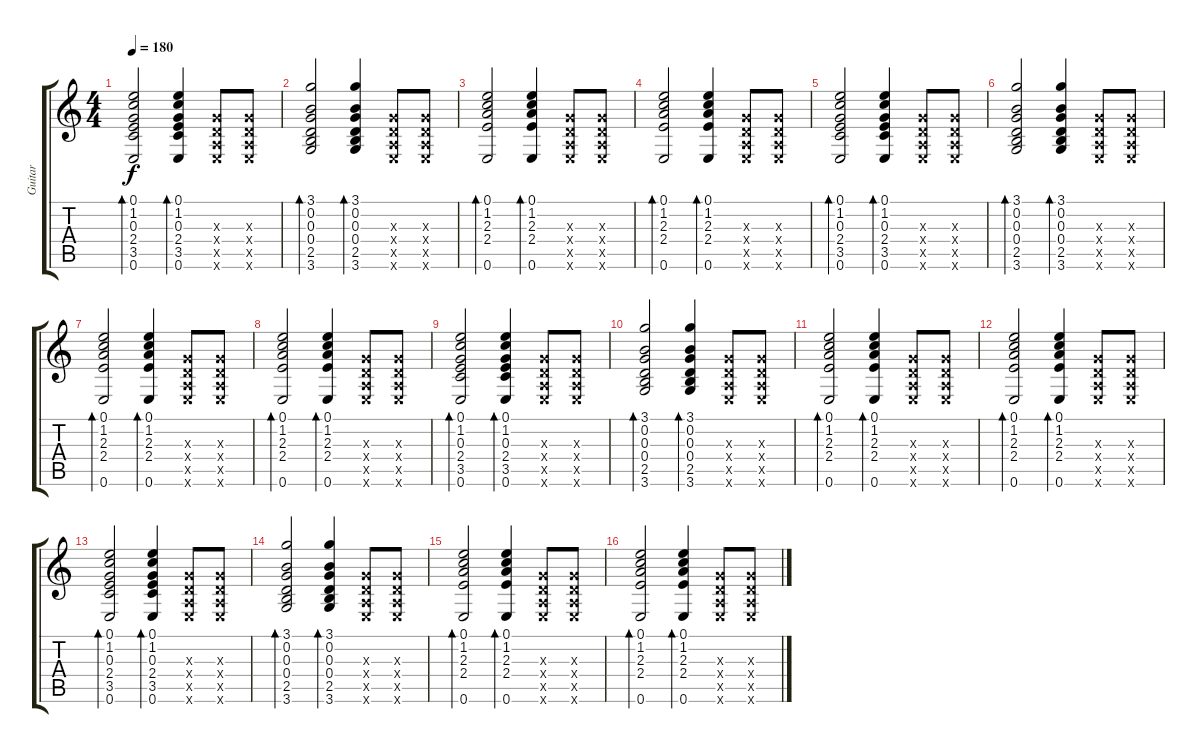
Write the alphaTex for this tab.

\track ("Guitar" "Guitar") {instrument acousticguitarsteel}
\staff {score tabs}
\tuning (E4 B3 G3 D3 A2 E2) {hide}
\ts (4 4)
\tempo 180
\clef g2
\ks c
(0.1 1.2 0.3 2.4 3.5 0.6).2{bd 120 dy f} (0.1 1.2 0.3 2.4 3.5 0.6).4{bd 120} (0.3{x} 0.4{x} 0.5{x} 0.6{x}).8 (0.3{x} 0.4{x} 0.5{x} 0.6{x}).8 |
(3.1 0.2 0.3 0.4 2.5 3.6).2{bd 120} (3.1 0.2 0.3 0.4 2.5 3.6).4{bd 120} (0.3{x} 0.4{x} 0.5{x} 0.6{x}).8 (0.3{x} 0.4{x} 0.5{x} 0.6{x}).8 |
(0.1 1.2 2.3 2.4 0.6).2{bd 120} (0.1 1.2 2.3 2.4 0.6).4{bd 120} (0.3{x} 0.4{x} 0.5{x} 0.6{x}).8 (0.3{x} 0.4{x} 0.5{x} 0.6{x}).8 |
(0.1 1.2 2.3 2.4 0.6).2{bd 120} (0.1 1.2 2.3 2.4 0.6).4{bd 120} (0.3{x} 0.4{x} 0.5{x} 0.6{x}).8 (0.3{x} 0.4{x} 0.5{x} 0.6{x}).8 |
(0.1 1.2 0.3 2.4 3.5 0.6).2{bd 120} (0.1 1.2 0.3 2.4 3.5 0.6).4{bd 120} (0.3{x} 0.4{x} 0.5{x} 0.6{x}).8 (0.3{x} 0.4{x} 0.5{x} 0.6{x}).8 |
(3.1 0.2 0.3 0.4 2.5 3.6).2{bd 120} (3.1 0.2 0.3 0.4 2.5 3.6).4{bd 120} (0.3{x} 0.4{x} 0.5{x} 0.6{x}).8 (0.3{x} 0.4{x} 0.5{x} 0.6{x}).8 |
(0.1 1.2 2.3 2.4 0.6).2{bd 120} (0.1 1.2 2.3 2.4 0.6).4{bd 120} (0.3{x} 0.4{x} 0.5{x} 0.6{x}).8 (0.3{x} 0.4{x} 0.5{x} 0.6{x}).8 |
(0.1 1.2 2.3 2.4 0.6).2{bd 120} (0.1 1.2 2.3 2.4 0.6).4{bd 120} (0.3{x} 0.4{x} 0.5{x} 0.6{x}).8 (0.3{x} 0.4{x} 0.5{x} 0.6{x}).8 |
(0.1 1.2 0.3 2.4 3.5 0.6).2{bd 120} (0.1 1.2 0.3 2.4 3.5 0.6).4{bd 120} (0.3{x} 0.4{x} 0.5{x} 0.6{x}).8 (0.3{x} 0.4{x} 0.5{x} 0.6{x}).8 |
(3.1 0.2 0.3 0.4 2.5 3.6).2{bd 120} (3.1 0.2 0.3 0.4 2.5 3.6).4{bd 120} (0.3{x} 0.4{x} 0.5{x} 0.6{x}).8 (0.3{x} 0.4{x} 0.5{x} 0.6{x}).8 |
(0.1 1.2 2.3 2.4 0.6).2{bd 120} (0.1 1.2 2.3 2.4 0.6).4{bd 120} (0.3{x} 0.4{x} 0.5{x} 0.6{x}).8 (0.3{x} 0.4{x} 0.5{x} 0.6{x}).8 |
(0.1 1.2 2.3 2.4 0.6).2{bd 120} (0.1 1.2 2.3 2.4 0.6).4{bd 120} (0.3{x} 0.4{x} 0.5{x} 0.6{x}).8 (0.3{x} 0.4{x} 0.5{x} 0.6{x}).8 |
(0.1 1.2 0.3 2.4 3.5 0.6).2{bd 120} (0.1 1.2 0.3 2.4 3.5 0.6).4{bd 120} (0.3{x} 0.4{x} 0.5{x} 0.6{x}).8 (0.3{x} 0.4{x} 0.5{x} 0.6{x}).8 |
(3.1 0.2 0.3 0.4 2.5 3.6).2{bd 120} (3.1 0.2 0.3 0.4 2.5 3.6).4{bd 120} (0.3{x} 0.4{x} 0.5{x} 0.6{x}).8 (0.3{x} 0.4{x} 0.5{x} 0.6{x}).8 |
(0.1 1.2 2.3 2.4 0.6).2{bd 120} (0.1 1.2 2.3 2.4 0.6).4{bd 120} (0.3{x} 0.4{x} 0.5{x} 0.6{x}).8 (0.3{x} 0.4{x} 0.5{x} 0.6{x}).8 |
(0.1 1.2 2.3 2.4 0.6).2{bd 120} (0.1 1.2 2.3 2.4 0.6).4{bd 120} (0.3{x} 0.4{x} 0.5{x} 0.6{x}).8 (0.3{x} 0.4{x} 0.5{x} 0.6{x}).8
